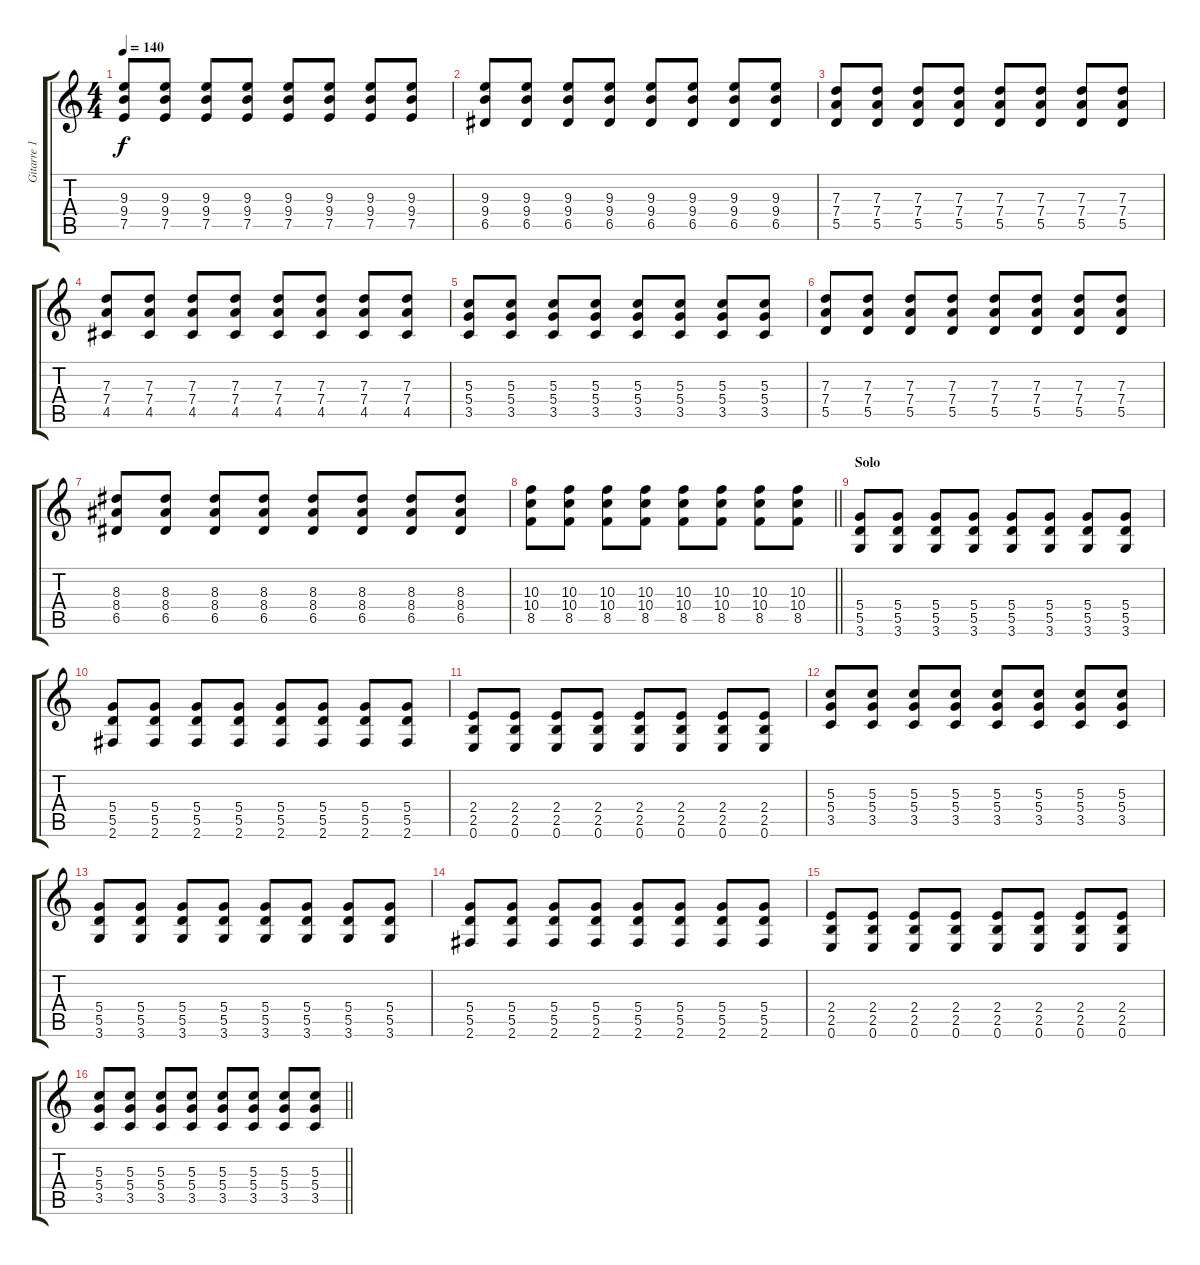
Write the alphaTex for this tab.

\track ("Gitarre 1" "Gitarre 1") {instrument electricguitarclean}
\staff {score tabs}
\tuning (E4 B3 G3 D3 A2 E2) {hide}
\ts (4 4)
\tempo 140
\clef g2
\ks c
(9.3 9.4 7.5).8{dy f} (9.3 9.4 7.5).8 (9.3 9.4 7.5).8 (9.3 9.4 7.5).8 (9.3 9.4 7.5).8 (9.3 9.4 7.5).8 (9.3 9.4 7.5).8 (9.3 9.4 7.5).8 |
(9.3 9.4 6.5).8 (9.3 9.4 6.5).8 (9.3 9.4 6.5).8 (9.3 9.4 6.5).8 (9.3 9.4 6.5).8 (9.3 9.4 6.5).8 (9.3 9.4 6.5).8 (9.3 9.4 6.5).8 |
(7.3 7.4 5.5).8 (7.3 7.4 5.5).8 (7.3 7.4 5.5).8 (7.3 7.4 5.5).8 (7.3 7.4 5.5).8 (7.3 7.4 5.5).8 (7.3 7.4 5.5).8 (7.3 7.4 5.5).8 |
(7.3 7.4 4.5).8 (7.3 7.4 4.5).8 (7.3 7.4 4.5).8 (7.3 7.4 4.5).8 (7.3 7.4 4.5).8 (7.3 7.4 4.5).8 (7.3 7.4 4.5).8 (7.3 7.4 4.5).8 |
(5.3 5.4 3.5).8 (5.3 5.4 3.5).8 (5.3 5.4 3.5).8 (5.3 5.4 3.5).8 (5.3 5.4 3.5).8 (5.3 5.4 3.5).8 (5.3 5.4 3.5).8 (5.3 5.4 3.5).8 |
(7.3 7.4 5.5).8 (7.3 7.4 5.5).8 (7.3 7.4 5.5).8 (7.3 7.4 5.5).8 (7.3 7.4 5.5).8 (7.3 7.4 5.5).8 (7.3 7.4 5.5).8 (7.3 7.4 5.5).8 |
(8.3 8.4 6.5).8 (8.3 8.4 6.5).8 (8.3 8.4 6.5).8 (8.3 8.4 6.5).8 (8.3 8.4 6.5).8 (8.3 8.4 6.5).8 (8.3 8.4 6.5).8 (8.3 8.4 6.5).8 |
\barLineRight lightlight
(10.3 10.4 8.5).8 (10.3 10.4 8.5).8 (10.3 10.4 8.5).8 (10.3 10.4 8.5).8 (10.3 10.4 8.5).8 (10.3 10.4 8.5).8 (10.3 10.4 8.5).8 (10.3 10.4 8.5).8 |
\section ("" "Solo")
(5.4 5.5 3.6).8 (5.4 5.5 3.6).8 (5.4 5.5 3.6).8 (5.4 5.5 3.6).8 (5.4 5.5 3.6).8 (5.4 5.5 3.6).8 (5.4 5.5 3.6).8 (5.4 5.5 3.6).8 |
(5.4 5.5 2.6).8 (5.4 5.5 2.6).8 (5.4 5.5 2.6).8 (5.4 5.5 2.6).8 (5.4 5.5 2.6).8 (5.4 5.5 2.6).8 (5.4 5.5 2.6).8 (5.4 5.5 2.6).8 |
(2.4 2.5 0.6).8 (2.4 2.5 0.6).8 (2.4 2.5 0.6).8 (2.4 2.5 0.6).8 (2.4 2.5 0.6).8 (2.4 2.5 0.6).8 (2.4 2.5 0.6).8 (2.4 2.5 0.6).8 |
(5.3 5.4 3.5).8 (5.3 5.4 3.5).8 (5.3 5.4 3.5).8 (5.3 5.4 3.5).8 (5.3 5.4 3.5).8 (5.3 5.4 3.5).8 (5.3 5.4 3.5).8 (5.3 5.4 3.5).8 |
(5.4 5.5 3.6).8 (5.4 5.5 3.6).8 (5.4 5.5 3.6).8 (5.4 5.5 3.6).8 (5.4 5.5 3.6).8 (5.4 5.5 3.6).8 (5.4 5.5 3.6).8 (5.4 5.5 3.6).8 |
(5.4 5.5 2.6).8 (5.4 5.5 2.6).8 (5.4 5.5 2.6).8 (5.4 5.5 2.6).8 (5.4 5.5 2.6).8 (5.4 5.5 2.6).8 (5.4 5.5 2.6).8 (5.4 5.5 2.6).8 |
(2.4 2.5 0.6).8 (2.4 2.5 0.6).8 (2.4 2.5 0.6).8 (2.4 2.5 0.6).8 (2.4 2.5 0.6).8 (2.4 2.5 0.6).8 (2.4 2.5 0.6).8 (2.4 2.5 0.6).8 |
\barLineRight lightlight
(5.3 5.4 3.5).8 (5.3 5.4 3.5).8 (5.3 5.4 3.5).8 (5.3 5.4 3.5).8 (5.3 5.4 3.5).8 (5.3 5.4 3.5).8 (5.3 5.4 3.5).8 (5.3 5.4 3.5).8
